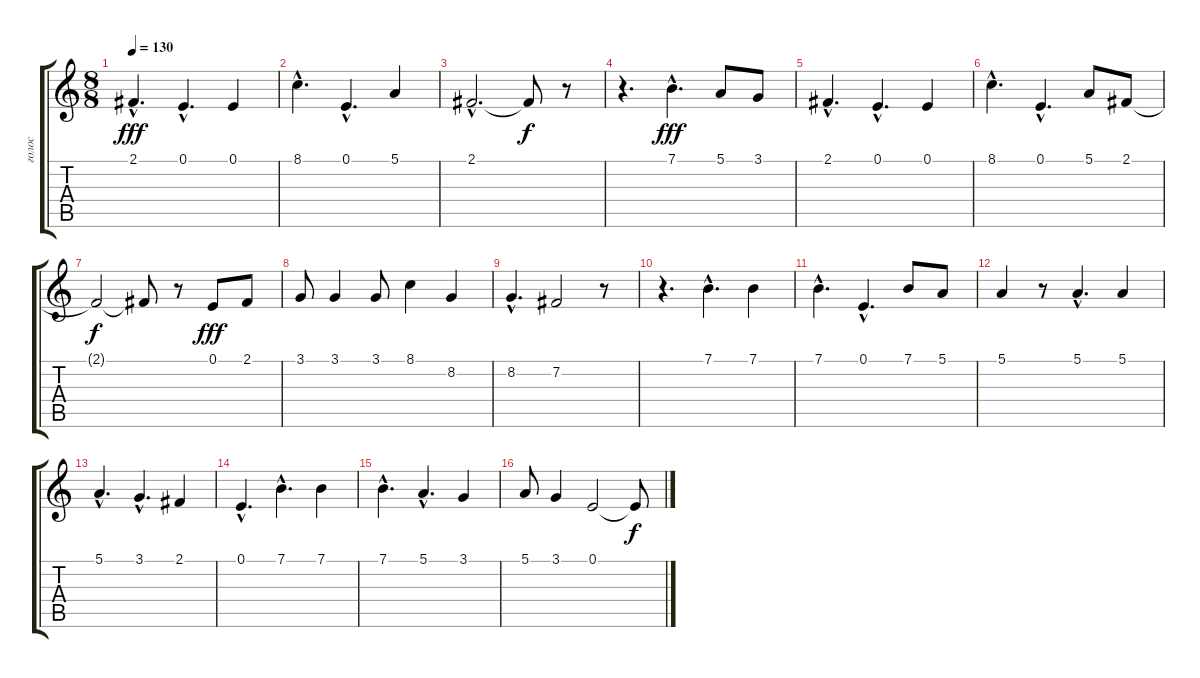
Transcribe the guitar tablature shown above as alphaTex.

\track ("голос" "голос") {instrument flute}
\staff {score tabs}
\tuning (E4 B3 G3 D3 A2 E2) {hide}
\ts (8 8)
\tempo 130
\clef g2
\ks c
2.1{hac}.4{d dy fff} 0.1{hac}.4{d} 0.1.4 |
8.1{hac}.4{d} 0.1{hac}.4{d} 5.1.4 |
2.1{hac}.2{d} 2.1{t}.8{dy f} r.8 |
r.4{d} 7.1{hac}.4{d dy fff} 5.1.8 3.1.8 |
2.1{hac}.4{d} 0.1{hac}.4{d} 0.1.4 |
8.1{hac}.4{d} 0.1{hac}.4{d} 5.1.8 2.1.8 |
2.1{t}.2{dy f} 2.1{t}.8 r.8 0.1.8{dy fff} 2.1.8 |
3.1.8 3.1.4 3.1.8 8.1.4 8.2.4 |
8.2{hac}.4{d} 7.2.2 r.8 |
r.4{d} 7.1{hac}.4{d} 7.1.4 |
7.1{hac}.4{d} 0.1{hac}.4{d} 7.1.8 5.1.8 |
5.1.4 r.8 5.1{hac}.4{d} 5.1.4 |
5.1{hac}.4{d} 3.1{hac}.4{d} 2.1.4 |
0.1{hac}.4{d} 7.1{hac}.4{d} 7.1.4 |
7.1{hac}.4{d} 5.1{hac}.4{d} 3.1.4 |
5.1.8 3.1.4 0.1.2 0.1{t}.8{dy f}
